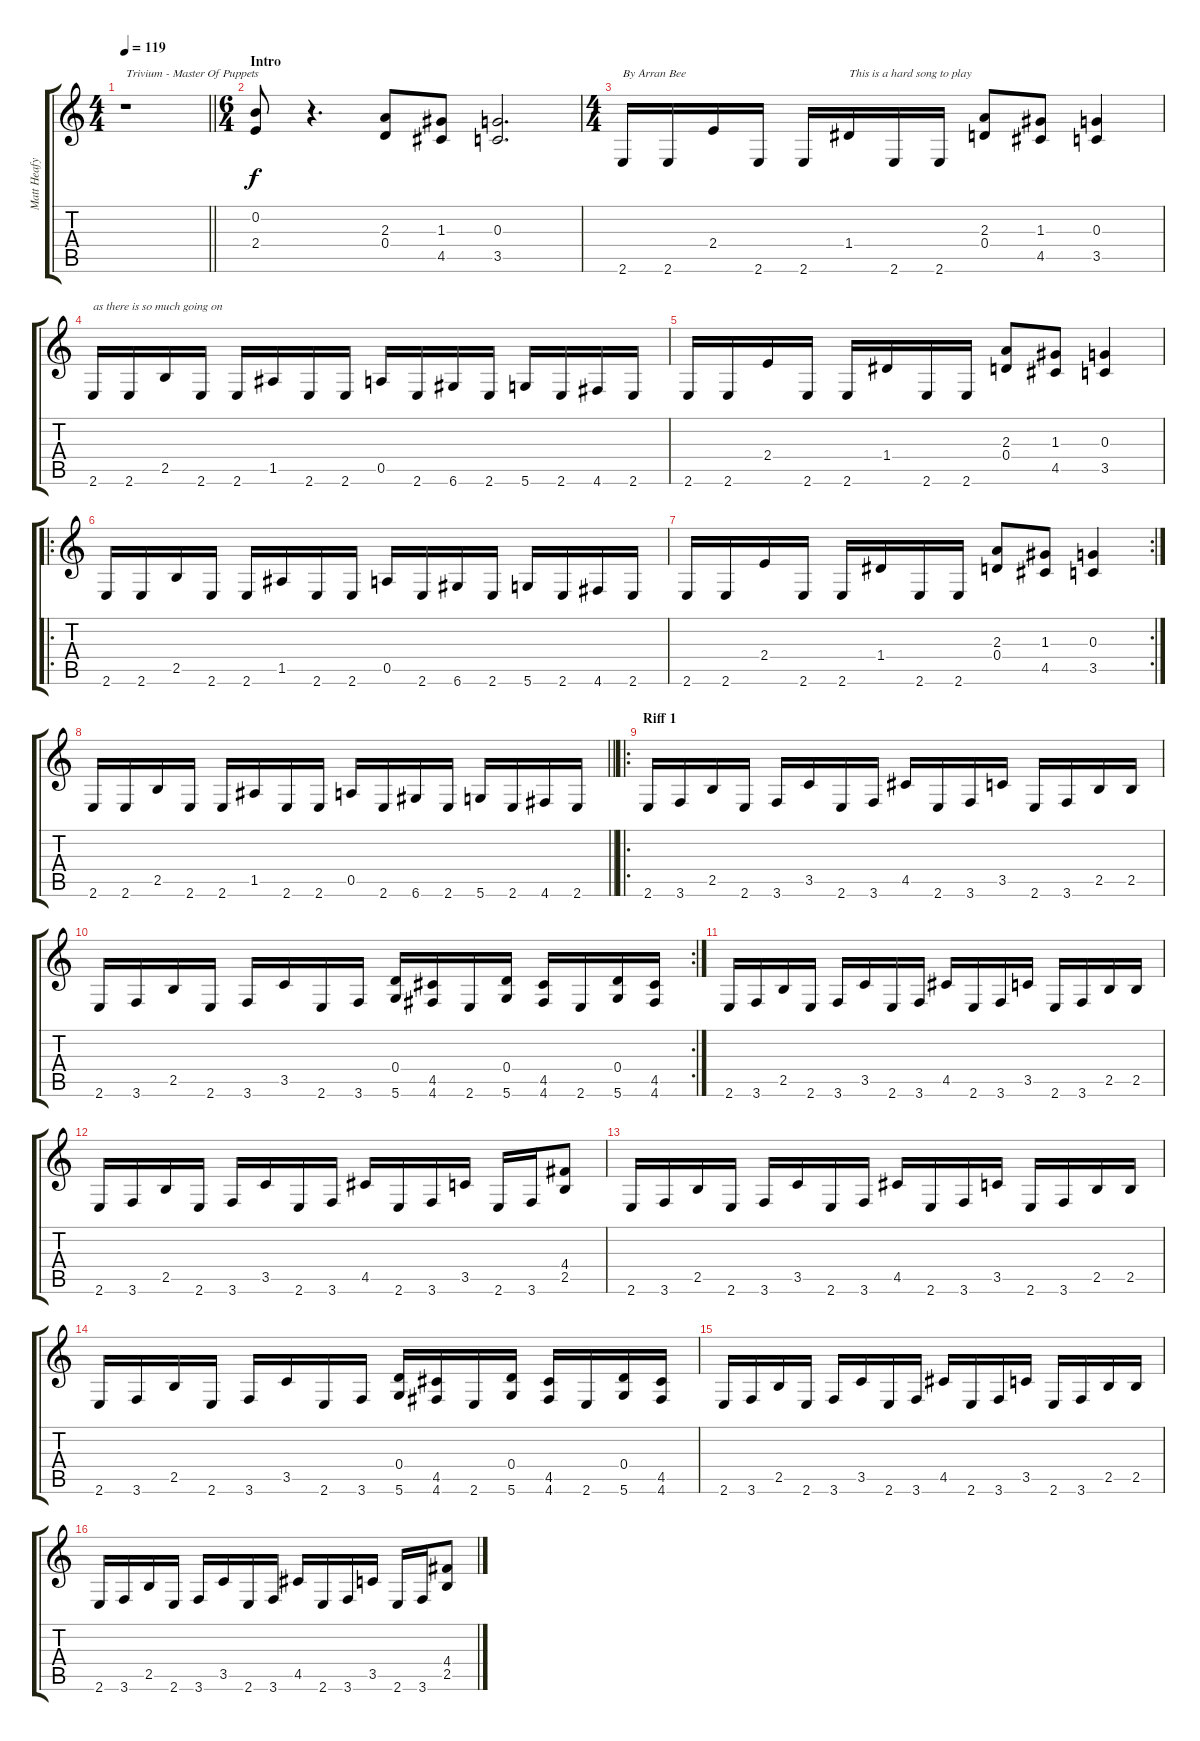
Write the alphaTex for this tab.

\track ("Matt Heafy (Rhythm Guitar)" "Matt Heafy") {instrument distortionguitar}
\staff {score tabs}
\tuning (E4 B3 G3 D3 A2 D2) {hide}
\ts (4 4)
\tempo 119
\clef g2
\barLineRight lightlight
\ks c
r.1{txt "Trivium - Master Of Puppets" dy f instrument distortionguitar} |
\ts (6 4)
\section ("" "Intro")
(0.2 2.4).8 r.4{d} (2.3 0.4).8 (1.3 4.5).8 (0.3 3.5).2{d} |
\ts (4 4)
2.6.16{txt "By Arran Bee"} 2.6.16 2.4.16 2.6.16 2.6.16 1.4.16{txt "This is a hard song to play"} 2.6.16 2.6.16 (2.3 0.4).8 (1.3 4.5).8 (0.3 3.5).4 |
2.6.16{txt "as there is so much going on"} 2.6.16 2.5.16 2.6.16 2.6.16 1.5.16 2.6.16 2.6.16 0.5.16 2.6.16 6.6.16 2.6.16 5.6.16 2.6.16 4.6.16 2.6.16 |
2.6.16 2.6.16 2.4.16 2.6.16 2.6.16 1.4.16 2.6.16 2.6.16 (2.3 0.4).8 (1.3 4.5).8 (0.3 3.5).4 |
\ro
2.6.16 2.6.16 2.5.16 2.6.16 2.6.16 1.5.16 2.6.16 2.6.16 0.5.16 2.6.16 6.6.16 2.6.16 5.6.16 2.6.16 4.6.16 2.6.16 |
\rc 2
2.6.16 2.6.16 2.4.16 2.6.16 2.6.16 1.4.16 2.6.16 2.6.16 (2.3 0.4).8 (1.3 4.5).8 (0.3 3.5).4 |
\barLineRight lightlight
2.6.16 2.6.16 2.5.16 2.6.16 2.6.16 1.5.16 2.6.16 2.6.16 0.5.16 2.6.16 6.6.16 2.6.16 5.6.16 2.6.16 4.6.16 2.6.16 |
\ro
\section ("" "Riff 1")
2.6.16 3.6.16 2.5.16 2.6.16 3.6.16 3.5.16 2.6.16 3.6.16 4.5.16 2.6.16 3.6.16 3.5.16 2.6.16 3.6.16 2.5.16 2.5.16 |
\rc 2
2.6.16 3.6.16 2.5.16 2.6.16 3.6.16 3.5.16 2.6.16 3.6.16 (0.4 5.6).16 (4.5 4.6).16 2.6.16 (0.4 5.6).16 (4.5 4.6).16 2.6.16 (0.4 5.6).16 (4.5 4.6).16 |
2.6.16 3.6.16 2.5.16 2.6.16 3.6.16 3.5.16 2.6.16 3.6.16 4.5.16 2.6.16 3.6.16 3.5.16 2.6.16 3.6.16 2.5.16 2.5.16 |
2.6.16 3.6.16 2.5.16 2.6.16 3.6.16 3.5.16 2.6.16 3.6.16 4.5.16 2.6.16 3.6.16 3.5.16 2.6.16 3.6.16 (4.4 2.5).8 |
2.6.16 3.6.16 2.5.16 2.6.16 3.6.16 3.5.16 2.6.16 3.6.16 4.5.16 2.6.16 3.6.16 3.5.16 2.6.16 3.6.16 2.5.16 2.5.16 |
2.6.16 3.6.16 2.5.16 2.6.16 3.6.16 3.5.16 2.6.16 3.6.16 (0.4 5.6).16 (4.5 4.6).16 2.6.16 (0.4 5.6).16 (4.5 4.6).16 2.6.16 (0.4 5.6).16 (4.5 4.6).16 |
2.6.16 3.6.16 2.5.16 2.6.16 3.6.16 3.5.16 2.6.16 3.6.16 4.5.16 2.6.16 3.6.16 3.5.16 2.6.16 3.6.16 2.5.16 2.5.16 |
2.6.16 3.6.16 2.5.16 2.6.16 3.6.16 3.5.16 2.6.16 3.6.16 4.5.16 2.6.16 3.6.16 3.5.16 2.6.16 3.6.16 (4.4 2.5).8
